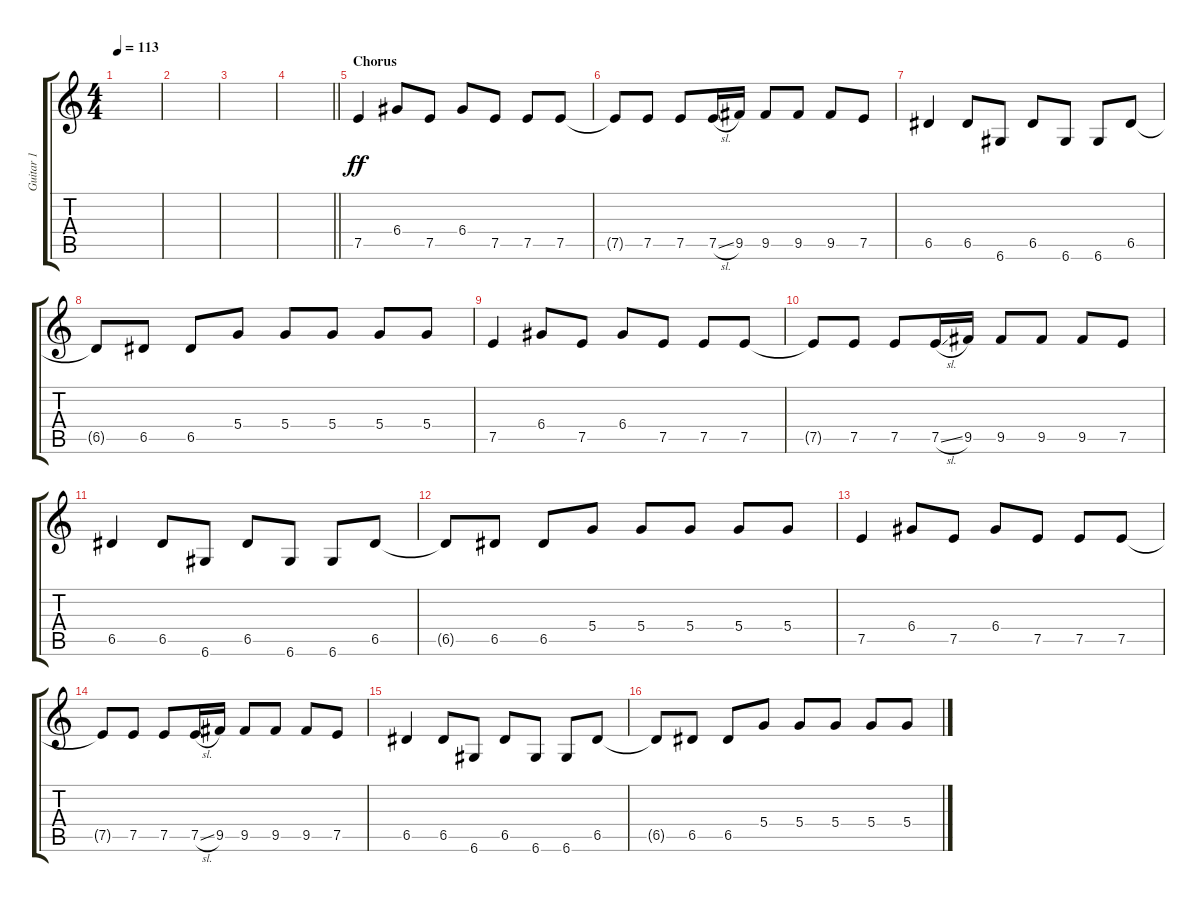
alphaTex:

\track ("Guitar 1" "Guitar 1") {instrument distortionguitar}
\staff {score tabs}
\tuning (E4 B3 G3 D3 A2 D2) {hide}
\ts (4 4)
\tempo 113
\clef g2
\ks c
|
|
|
\barLineRight lightlight
|
\section ("" "Chorus")
7.5.4{dy ff} 6.4.8 7.5.8 6.4.8 7.5.8 7.5.8 7.5.8 |
7.5{t}.8 7.5.8 7.5.8 7.5{sl}.16 9.5.16 9.5.8 9.5.8 9.5.8 7.5.8 |
6.5.4 6.5.8 6.6.8 6.5.8 6.6.8 6.6.8 6.5.8 |
6.5{t}.8 6.5.8 6.5.8 5.4.8 5.4.8 5.4.8 5.4.8 5.4.8 |
7.5.4 6.4.8 7.5.8 6.4.8 7.5.8 7.5.8 7.5.8 |
7.5{t}.8 7.5.8 7.5.8 7.5{sl}.16 9.5.16 9.5.8 9.5.8 9.5.8 7.5.8 |
6.5.4 6.5.8 6.6.8 6.5.8 6.6.8 6.6.8 6.5.8 |
6.5{t}.8 6.5.8 6.5.8 5.4.8 5.4.8 5.4.8 5.4.8 5.4.8 |
7.5.4 6.4.8 7.5.8 6.4.8 7.5.8 7.5.8 7.5.8 |
7.5{t}.8 7.5.8 7.5.8 7.5{sl}.16 9.5.16 9.5.8 9.5.8 9.5.8 7.5.8 |
6.5.4 6.5.8 6.6.8 6.5.8 6.6.8 6.6.8 6.5.8 |
6.5{t}.8 6.5.8 6.5.8 5.4.8 5.4.8 5.4.8 5.4.8 5.4.8
